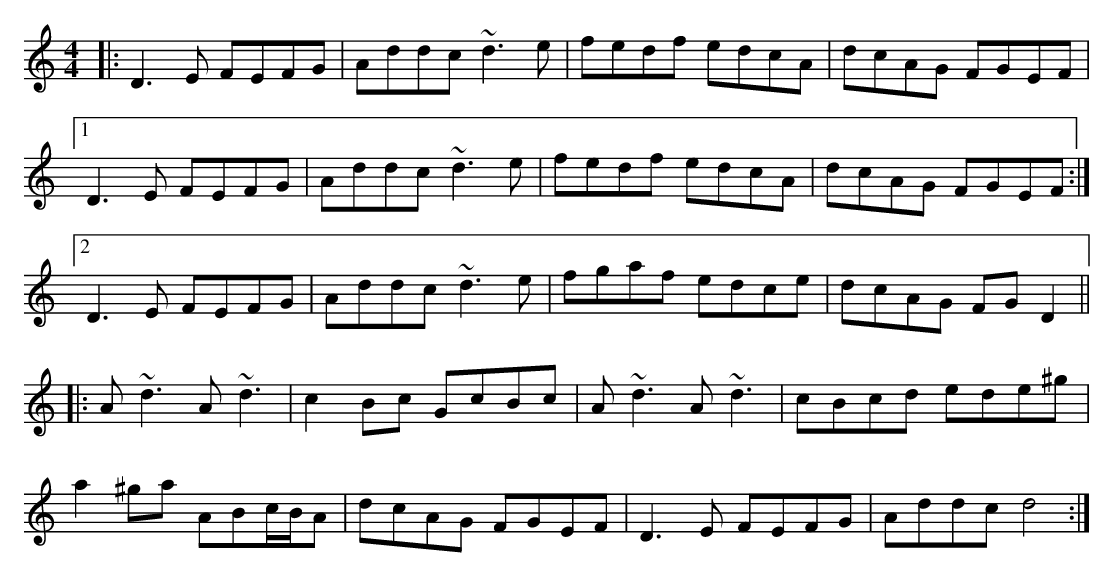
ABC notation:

X:1
M:4/4
K:Ddor
|:D3E FEFG|Addc ~d3e|fedf edcA|dcAG FGEF|
[1 D3E FEFG|Addc ~d3e|fedf edcA|dcAG FGEF:|
[2 D3E FEFG|Addc ~d3e|fgaf edce|dcAG FGD2||
|:A~d3 A~d3|c2Bc GcBc|A~d3 A~d3|cBcd ede^g|
a2^ga ABc/B/A|dcAG FGEF|D3E FEFG|Addc d4:|
